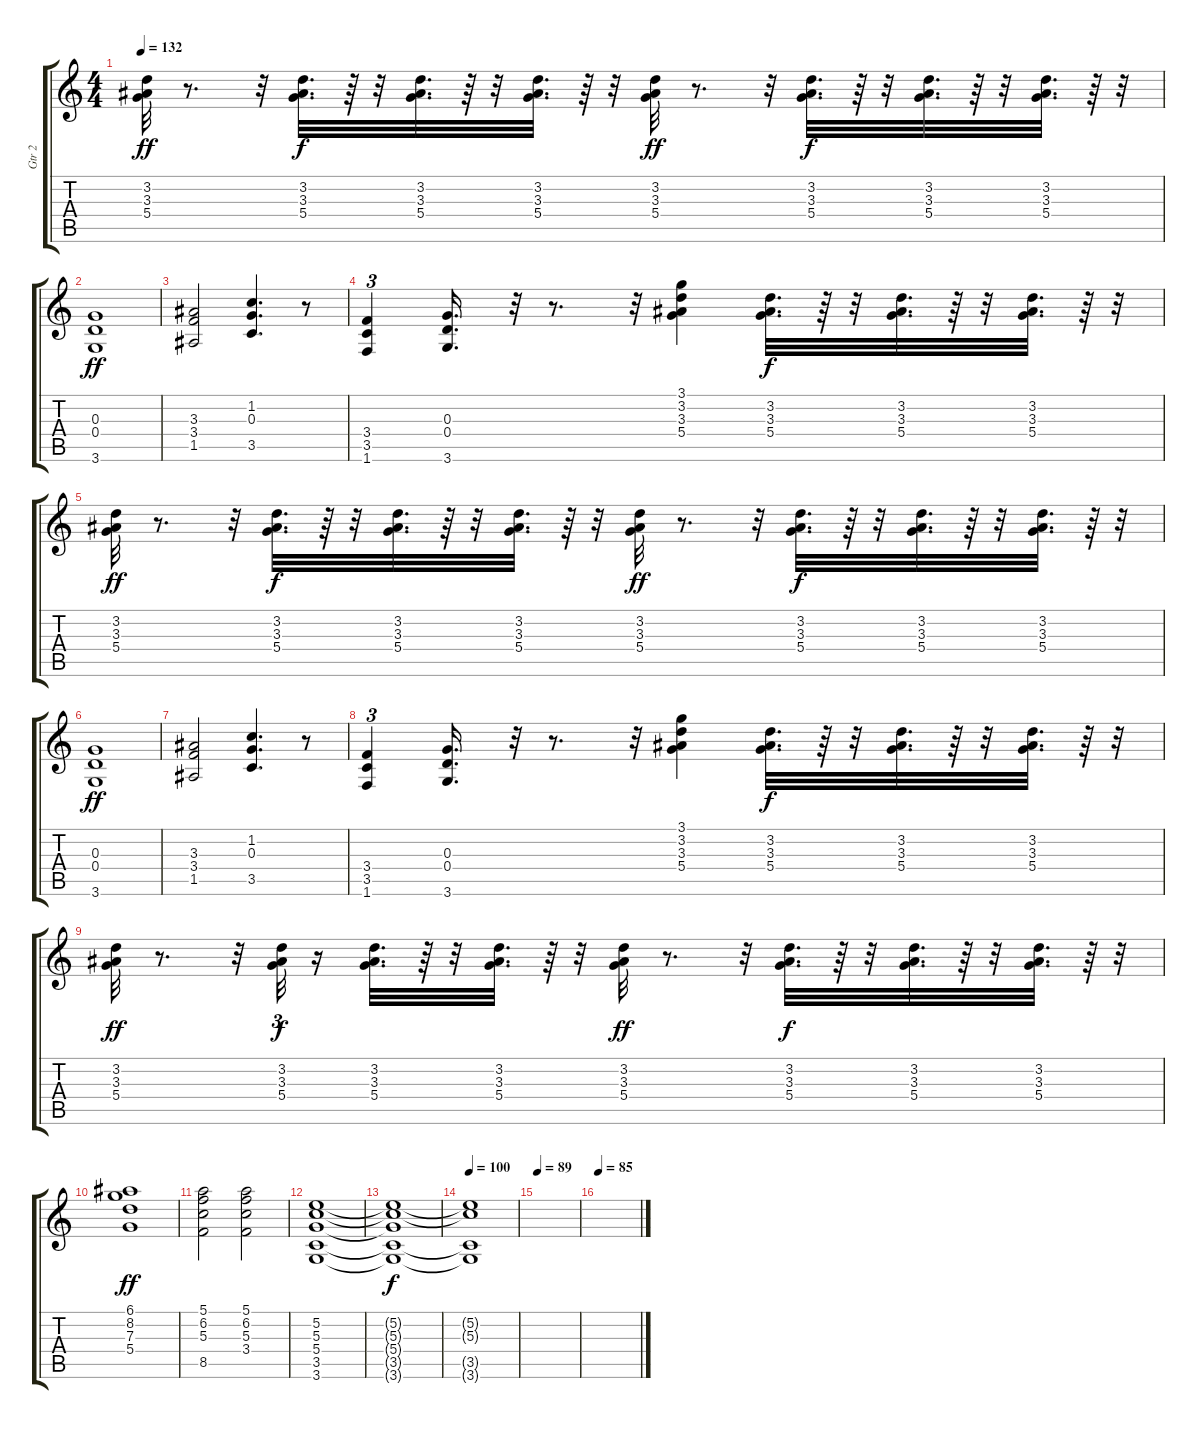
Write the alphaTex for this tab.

\track ("Gtr 2" "Gtr 2") {instrument overdrivenguitar}
\staff {score tabs}
\tuning (E4 B3 G3 D3 A2 E2) {hide}
\ts (4 4)
\tempo 132
\clef g2
\ks c
(3.2 3.3 5.4).32{dy ff} r.8{d} r.32 (3.2 3.3 5.4).32{d dy f} r.64 r.32 (3.2 3.3 5.4).32{d} r.64 r.32 (3.2 3.3 5.4).32{d} r.64 r.32 (3.2 3.3 5.4).32{dy ff} r.8{d} r.32 (3.2 3.3 5.4).32{d dy f} r.64 r.32 (3.2 3.3 5.4).32{d} r.64 r.32 (3.2 3.3 5.4).32{d} r.64 r.32 |
(0.3 0.4 3.6).1{dy ff} |
(3.3 3.4 1.5).2 (1.2 0.3 3.5).4{d} r.8 |
(3.4 3.5 1.6).4{tu (3 2)} (0.3 0.4 3.6).16{d} r.32{tu (3 2)} r.8{d} r.32 (3.1 3.2 3.3 5.4).4 (3.2 3.3 5.4).32{d dy f} r.64 r.32 (3.2 3.3 5.4).32{d} r.64 r.32 (3.2 3.3 5.4).32{d} r.64 r.32 |
(3.2 3.3 5.4).32{dy ff} r.8{d} r.32 (3.2 3.3 5.4).32{d dy f} r.64 r.32 (3.2 3.3 5.4).32{d} r.64 r.32 (3.2 3.3 5.4).32{d} r.64 r.32 (3.2 3.3 5.4).32{dy ff} r.8{d} r.32 (3.2 3.3 5.4).32{d dy f} r.64 r.32 (3.2 3.3 5.4).32{d} r.64 r.32 (3.2 3.3 5.4).32{d} r.64 r.32 |
(0.3 0.4 3.6).1{dy ff} |
(3.3 3.4 1.5).2 (1.2 0.3 3.5).4{d} r.8 |
(3.4 3.5 1.6).4{tu (3 2)} (0.3 0.4 3.6).16{d} r.32{tu (3 2)} r.8{d} r.32 (3.1 3.2 3.3 5.4).4 (3.2 3.3 5.4).32{d dy f} r.64 r.32 (3.2 3.3 5.4).32{d} r.64 r.32 (3.2 3.3 5.4).32{d} r.64 r.32 |
(3.2 3.3 5.4).32{dy ff} r.8{d} r.32 (3.2 3.3 5.4).32{tu (3 2) dy f} r.16 (3.2 3.3 5.4).32{d} r.64 r.32 (3.2 3.3 5.4).32{d} r.64 r.32 (3.2 3.3 5.4).32{dy ff} r.8{d} r.32 (3.2 3.3 5.4).32{d dy f} r.64 r.32 (3.2 3.3 5.4).32{d} r.64 r.32 (3.2 3.3 5.4).32{d} r.64 r.32 |
(6.1 8.2 7.3 5.4).1{dy ff} |
(5.1 6.2 5.3 8.5).2 (5.1 6.2 5.3 3.4).2 |
(5.2 5.3 5.4 3.5 3.6).1 |
(5.2{t} 5.3{t} 5.4{t} 3.5{t} 3.6{t}).1{dy f} |
\tempo 100
(5.2{t} 5.3{t} 3.5{t} 3.6{t}).1 |
\tempo 89
|
\tempo 85
